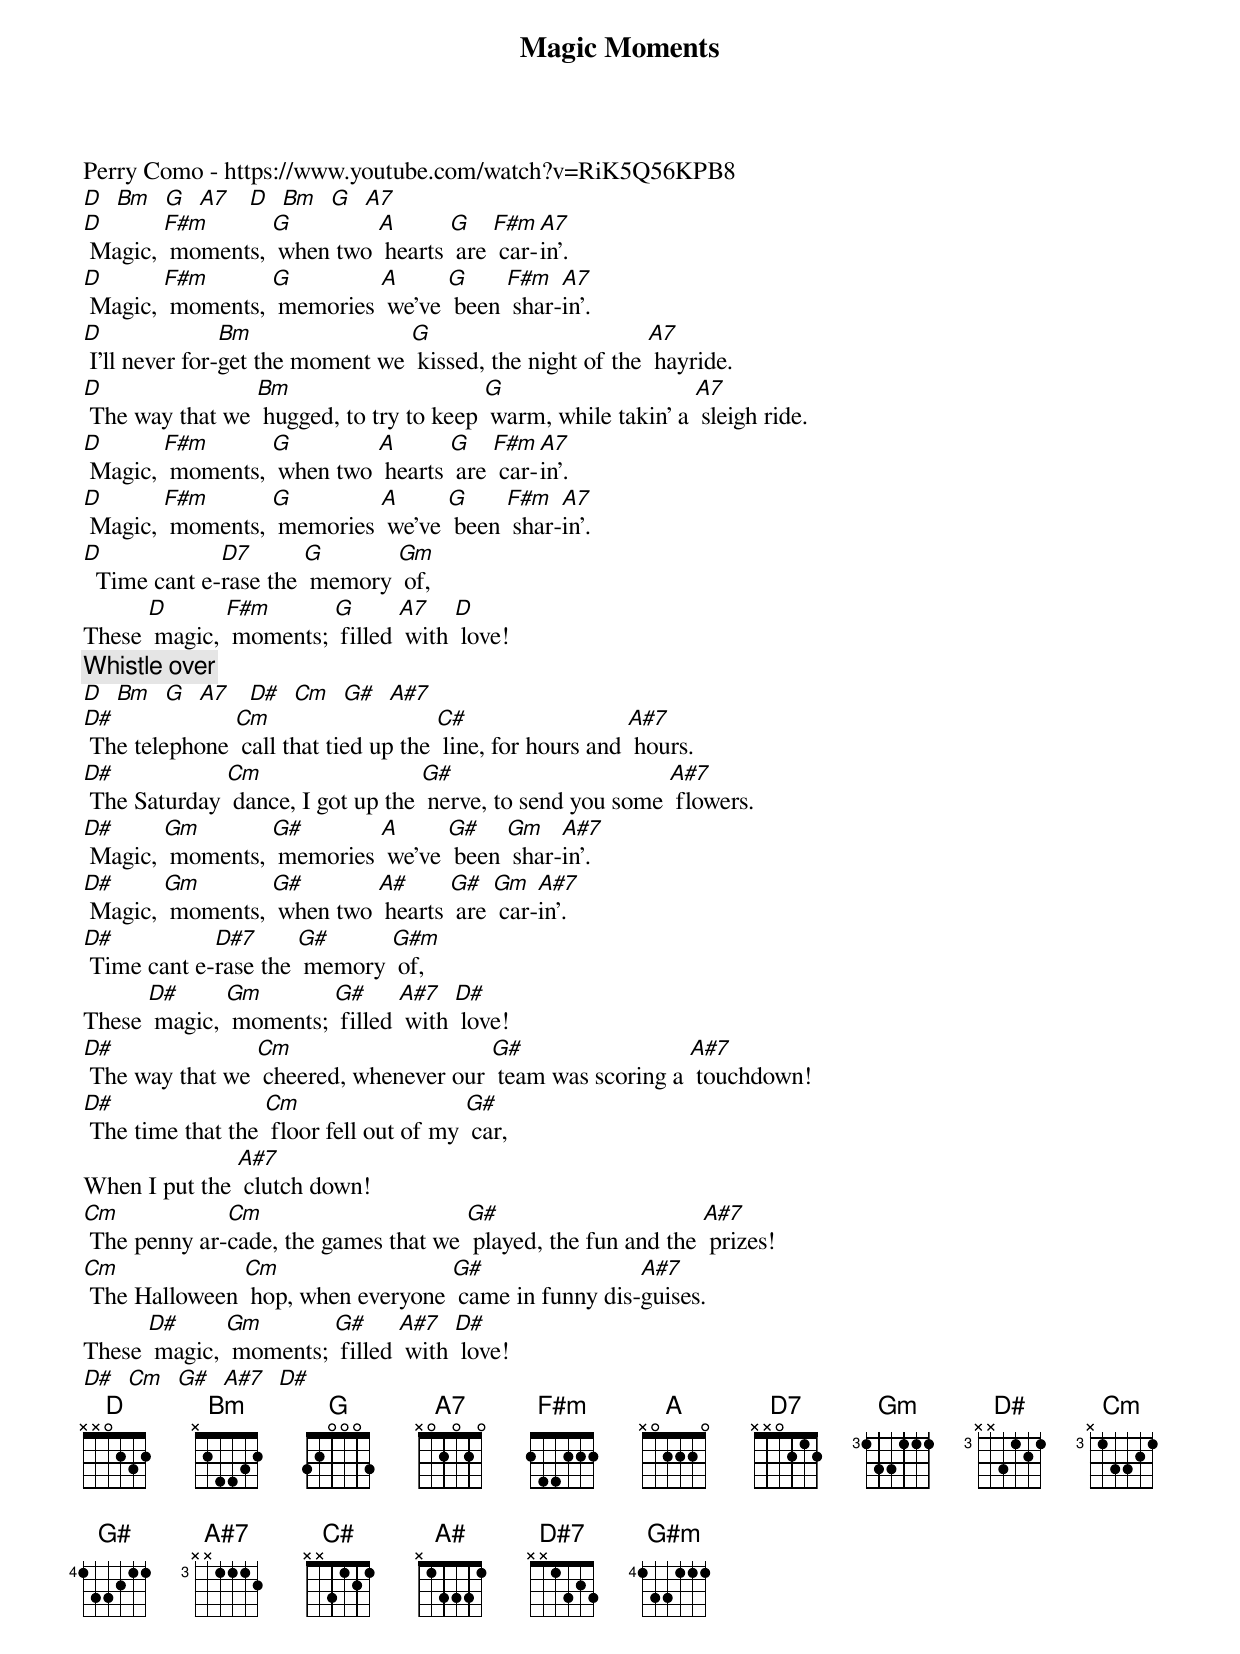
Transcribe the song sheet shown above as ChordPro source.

{t: Magic Moments }
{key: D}
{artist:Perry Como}
Perry Como - https://www.youtube.com/watch?v=RiK5Q56KPB8
{c: }
[D]  [Bm]  [G]  [A7]   [D]  [Bm]  [G]  [A7]
[D] Magic, [F#m] moments, [G] when two [A] hearts [G] are [F#m] car-[A7]in'.
[D] Magic, [F#m] moments, [G] memories [A] we've [G] been [F#m] shar-[A7]in'.
{c: }
[D] I'll never for-[Bm]get the moment we [G] kissed, the night of the [A7] hayride.
[D] The way that we [Bm] hugged, to try to keep [G] warm, while takin' a [A7] sleigh ride.
{c: }
[D] Magic, [F#m] moments, [G] when two [A] hearts [G] are [F#m] car-[A7]in'.
[D] Magic, [F#m] moments, [G] memories [A] we've [G] been [F#m] shar-[A7]in'.
{c: }
[D]  Time cant e-[D7]rase the [G] memory [Gm] of,
These [D] magic, [F#m] moments; [G] filled [A7] with [D] love!
{c:  Whistle over}
[D]  [Bm]  [G]  [A7]   [D#]  [Cm]  [G#]  [A#7]
[D#] The telephone [Cm] call that tied up the [C#] line, for hours and [A#7] hours.
[D#] The Saturday [Cm] dance, I got up the [G#] nerve, to send you some [A#7] flowers.
{c: }
[D#] Magic, [Gm] moments, [G#] memories [A] we've [G#] been [Gm] shar-[A#7]in'.
[D#] Magic, [Gm] moments, [G#] when two [A#] hearts [G#] are [Gm] car-[A#7]in'.
{c: }
[D#] Time cant e-[D#7]rase the [G#] memory [G#m] of,
These [D#] magic, [Gm] moments; [G#] filled [A#7] with [D#] love!
{c: }
[D#] The way that we [Cm] cheered, whenever our [G#] team was scoring a [A#7] touchdown!
[D#] The time that the [Cm] floor fell out of my [G#] car,
When I put the [A#7] clutch down!
{c: }
[Cm] The penny ar-[Cm]cade, the games that we [G#] played, the fun and the [A#7] prizes!
[Cm] The Halloween [Cm] hop, when everyone [G#] came in funny dis-[A#7]guises.
These [D#] magic, [Gm] moments; [G#] filled [A#7] with [D#] love!
[D#]  [Cm]  [G#]  [A#7]  [D#]
